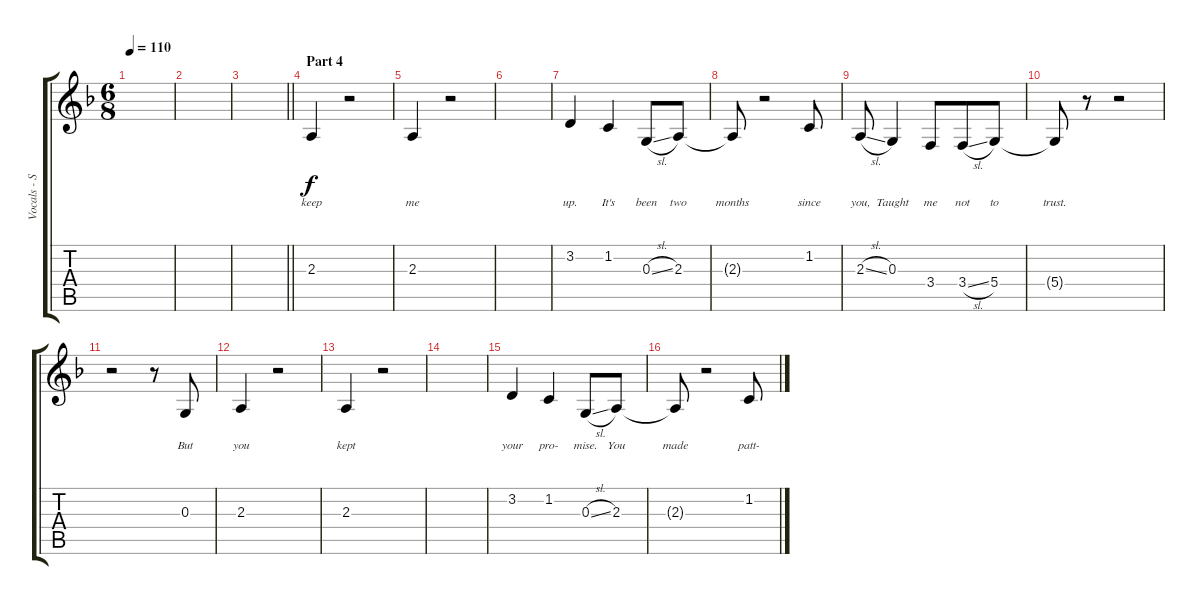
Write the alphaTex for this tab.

\track ("Vocals - Simon Neil" "Vocals - S") {instrument altosax}
\staff {score tabs}
\tuning (E4 B3 G3 D3 A2 E2) {hide}
\ts (6 8)
\tempo 110
\clef g2
\ks dminor
|
|
\barLineRight lightlight
|
\section ("" "Part 4")
2.3.4{lyrics (0 "keep") lyrics (1 "") lyrics (2 "") lyrics (3 "") lyrics (4 "")} r.2 |
2.3.4{lyrics (0 "me") lyrics (1 "") lyrics (2 "") lyrics (3 "") lyrics (4 "")} r.2 |
|
3.2.4{lyrics (0 "up.") lyrics (1 "") lyrics (2 "") lyrics (3 "") lyrics (4 "")} 1.2.4{lyrics (0 "It's") lyrics (1 "") lyrics (2 "") lyrics (3 "") lyrics (4 "")} 0.3{sl}.8{lyrics (0 "been") lyrics (1 "") lyrics (2 "") lyrics (3 "") lyrics (4 "")} 2.3.8{lyrics (0 "two") lyrics (1 "") lyrics (2 "") lyrics (3 "") lyrics (4 "")} |
2.3{t}.8{lyrics (0 "months") lyrics (1 "") lyrics (2 "") lyrics (3 "") lyrics (4 "")} r.2 1.2.8{lyrics (0 "since") lyrics (1 "") lyrics (2 "") lyrics (3 "") lyrics (4 "")} |
2.3{sl}.8{lyrics (0 "you,") lyrics (1 "") lyrics (2 "") lyrics (3 "") lyrics (4 "")} 0.3.4{lyrics (0 "Taught") lyrics (1 "") lyrics (2 "") lyrics (3 "") lyrics (4 "")} 3.4.8{lyrics (0 "me") lyrics (1 "") lyrics (2 "") lyrics (3 "") lyrics (4 "")} 3.4{sl}.8{lyrics (0 "not") lyrics (1 "") lyrics (2 "") lyrics (3 "") lyrics (4 "")} 5.4.8{lyrics (0 "to") lyrics (1 "") lyrics (2 "") lyrics (3 "") lyrics (4 "")} |
5.4{t}.8{lyrics (0 "trust.") lyrics (1 "") lyrics (2 "") lyrics (3 "") lyrics (4 "")} r.8 r.2 |
r.2 r.8 0.3.8{lyrics (0 "But") lyrics (1 "") lyrics (2 "") lyrics (3 "") lyrics (4 "")} |
2.3.4{lyrics (0 "you") lyrics (1 "") lyrics (2 "") lyrics (3 "") lyrics (4 "")} r.2 |
2.3.4{lyrics (0 "kept") lyrics (1 "") lyrics (2 "") lyrics (3 "") lyrics (4 "")} r.2 |
|
3.2.4{lyrics (0 "your") lyrics (1 "") lyrics (2 "") lyrics (3 "") lyrics (4 "")} 1.2.4{lyrics (0 "pro-") lyrics (1 "") lyrics (2 "") lyrics (3 "") lyrics (4 "")} 0.3{sl}.8{lyrics (0 "mise.") lyrics (1 "") lyrics (2 "") lyrics (3 "") lyrics (4 "")} 2.3.8{lyrics (0 "You") lyrics (1 "") lyrics (2 "") lyrics (3 "") lyrics (4 "")} |
2.3{t}.8{lyrics (0 "made") lyrics (1 "") lyrics (2 "") lyrics (3 "") lyrics (4 "")} r.2 1.2.8{lyrics (0 "patt-") lyrics (1 "") lyrics (2 "") lyrics (3 "") lyrics (4 "")}
